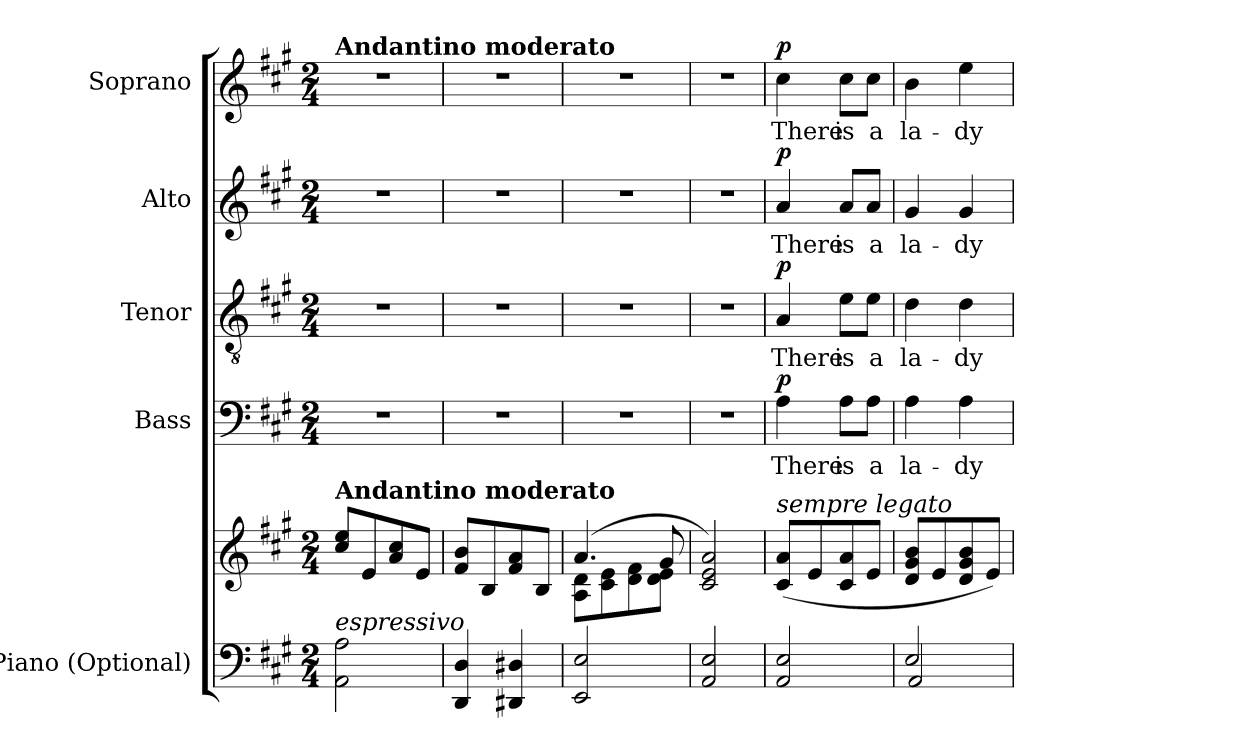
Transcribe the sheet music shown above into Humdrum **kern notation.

**kern	**kern	**kern	**text	**dynam	**kern	**text	**dynam	**kern	**text	**dynam	**kern	**text	**dynam
*part5	*part5	*part4	*part4	*part4	*part3	*part3	*part3	*part2	*part2	*part2	*part1	*part1	*part1
*staff6	*staff5	*staff4	*staff4	*staff4	*staff3	*staff3	*staff3	*staff2	*staff2	*staff2	*staff1	*staff1	*staff1
*I"Piano (Optional)	*	*I"Bass	*	*	*I"Tenor	*	*	*I"Alto	*	*	*I"Soprano	*	*
*I'Pno.	*	*I'B.	*	*	*I'T.	*	*	*I'A.	*	*	*I'S.	*	*
!!LO:PB:g=z
*clefF4	*clefG2	*clefF4	*	*	*clefGv2	*	*	*clefG2	*	*	*clefG2	*	*
*	*	*	*	*	*ITrd7c12	*	*	*	*	*	*	*	*
*k[f#c#g#]	*k[f#c#g#]	*k[f#c#g#]	*	*	*k[f#c#g#]	*	*	*k[f#c#g#]	*	*	*k[f#c#g#]	*	*
*A:	*A:	*A:	*	*	*A:	*	*	*A:	*	*	*A:	*	*
*M2/4	*M2/4	*M2/4	*	*	*M2/4	*	*	*M2/4	*	*	*M2/4	*	*
*MM100	*MM100	*MM100	*	*	*MM100	*	*	*MM100	*	*	*MM100	*	*
=1	=1	=1	=1	=1	=1	=1	=1	=1	=1	=1	=1	=1	=1
!	!	!	!	!	!	!	!	!	!	!	!LO:TX:a:B:t=Andantino moderato	!	!
!	!LO:TX:a:B:t=Andantino moderato	!	!	!	!	!	!	!	!	!	!	!	!
!LO:TX:a:i:t=espressivo	!	!	!	!	!	!	!	!	!	!	!	!	!
!	!	!LO:N:vis=1	!	!	!LO:N:vis=1	!	!	!LO:N:vis=1	!	!	!LO:N:vis=1	!	!
2AAi\ 2Ai	8cc#i/ 8eeiL	2r	.	.	2r	.	.	2r	.	.	2r	.	.
.	8ei/	.	.	.	.	.	.	.	.	.	.	.	.
.	8ai/ 8cc#i	.	.	.	.	.	.	.	.	.	.	.	.
.	8ei/J	.	.	.	.	.	.	.	.	.	.	.	.
=2	=2	=2	=2	=2	=2	=2	=2	=2	=2	=2	=2	=2	=2
!	!	!LO:N:vis=1	!	!	!LO:N:vis=1	!	!	!LO:N:vis=1	!	!	!LO:N:vis=1	!	!
4DDi/ 4Di	8f#i/ 8biL	2r	.	.	2r	.	.	2r	.	.	2r	.	.
.	8Bi/	.	.	.	.	.	.	.	.	.	.	.	.
4DD#Xi/ 4D#Xi	8f#i/ 8ai	.	.	.	.	.	.	.	.	.	.	.	.
.	8Bi/J	.	.	.	.	.	.	.	.	.	.	.	.
=3	=3	=3	=3	=3	=3	=3	=3	=3	=3	=3	=3	=3	=3
*	*^	*	*	*	*	*	*	*	*	*	*	*	*
!	!	!	!LO:N:vis=1	!	!	!LO:N:vis=1	!	!	!LO:N:vis=1	!	!	!LO:N:vis=1	!	!
2EEi/ 2Ei	(4.ai/	8Ai\ 8diL	2r	.	.	2r	.	.	2r	.	.	2r	.	.
.	.	8c#i\ 8ei	.	.	.	.	.	.	.	.	.	.	.	.
.	.	8di\ 8f#i	.	.	.	.	.	.	.	.	.	.	.	.
.	8g#i/	8di\ 8eiJ	.	.	.	.	.	.	.	.	.	.	.	.
=4	=4	=4	=4	=4	=4	=4	=4	=4	=4	=4	=4	=4	=4	=4
!	!	!	!LO:N:vis=1	!	!	!LO:N:vis=1	!	!	!LO:N:vis=1	!	!	!LO:N:vis=1	!	!
*	*v	*v	*	*	*	*	*	*	*	*	*	*	*	*
2AAi/ 2Ei	2c#i/ 2ei 2ai)	2r	.	.	2r	.	.	2r	.	.	2r	.	.
=5	=5	=5	=5	=5	=5	=5	=5	=5	=5	=5	=5	=5	=5
!	!	!	!LO:LY:b:color=#000000	!	!	!	!	!	!	!	!	!	!
!	!	!	!	!	!	!LO:LY:b:color=#000000	!	!	!	!	!	!	!
!	!	!	!	!	!	!	!	!	!LO:LY:b:color=#000000	!	!	!	!
!	!LO:TX:a:i:t=sempre legato	!	!	!	!	!	!	!	!	!	!	!	!
!	!	!	!	!	!	!	!	!	!	!	!	!LO:LY:b:color=#000000	!
2AAi/ 2Ei	(8c#i/ 8aiL	4Ai\	There	p	4AAi/	There	p	4ai/	There	p	4cc#i\	There	p
.	8ei/	.	.	.	.	.	.	.	.	.	.	.	.
!	!	!	!LO:LY:b:color=#000000	!	!	!	!	!	!	!	!	!	!
!	!	!	!	!	!	!LO:LY:b:color=#000000	!	!	!	!	!	!	!
!	!	!	!	!	!	!	!	!	!LO:LY:b:color=#000000	!	!	!	!
!	!	!	!	!	!	!	!	!	!	!	!	!LO:LY:b:color=#000000	!
.	8c#i/ 8ai	8Ai\L	is	.	8Ei\L	is	.	8ai/L	is	.	8cc#i\L	is	.
!	!	!	!LO:LY:b:color=#000000	!	!	!	!	!	!	!	!	!	!
!	!	!	!	!	!	!LO:LY:b:color=#000000	!	!	!	!	!	!	!
!	!	!	!	!	!	!	!	!	!LO:LY:b:color=#000000	!	!	!	!
!	!	!	!	!	!	!	!	!	!	!	!	!LO:LY:b:color=#000000	!
.	8ei/J	8Ai\J	a	.	8Ei\J	a	.	8ai/J	a	.	8cc#i\J	a	.
=6	=6	=6	=6	=6	=6	=6	=6	=6	=6	=6	=6	=6	=6
*^	*	*	*	*	*	*	*	*	*	*	*	*	*
!	!	!	!	!LO:LY:b:color=#000000	!	!	!	!	!	!	!	!	!	!
!	!	!	!	!	!	!	!LO:LY:b:color=#000000	!	!	!	!	!	!	!
!	!	!	!	!	!	!	!	!	!	!LO:LY:b:color=#000000	!	!	!	!
!	!	!	!	!	!	!	!	!	!	!	!	!	!LO:LY:b:color=#000000	!
2Ei/	2AAi/	8di/ 8g#i 8biL	4Ai\	la-	.	4Di\	la-	.	4g#i/	la-	.	4bi\	la-	.
.	.	8ei/	.	.	.	.	.	.	.	.	.	.	.	.
!	!	!	!	!LO:LY:b:color=#000000	!	!	!	!	!	!	!	!	!	!
!	!	!	!	!	!	!	!LO:LY:b:color=#000000	!	!	!	!	!	!	!
!	!	!	!	!	!	!	!	!	!	!LO:LY:b:color=#000000	!	!	!	!
!	!	!	!	!	!	!	!	!	!	!	!	!	!LO:LY:b:color=#000000	!
.	.	8di/ 8g#i 8bi	4Ai\	-dy	.	4Di\	-dy	.	4g#i/	-dy	.	4eei\	-dy	.
.	.	8ei/J)	.	.	.	.	.	.	.	.	.	.	.	.
*v	*v	*	*	*	*	*	*	*	*	*	*	*	*	*
=	=	=	=	=	=	=	=	=	=	=	=	=	=
*-	*-	*-	*-	*-	*-	*-	*-	*-	*-	*-	*-	*-	*-
